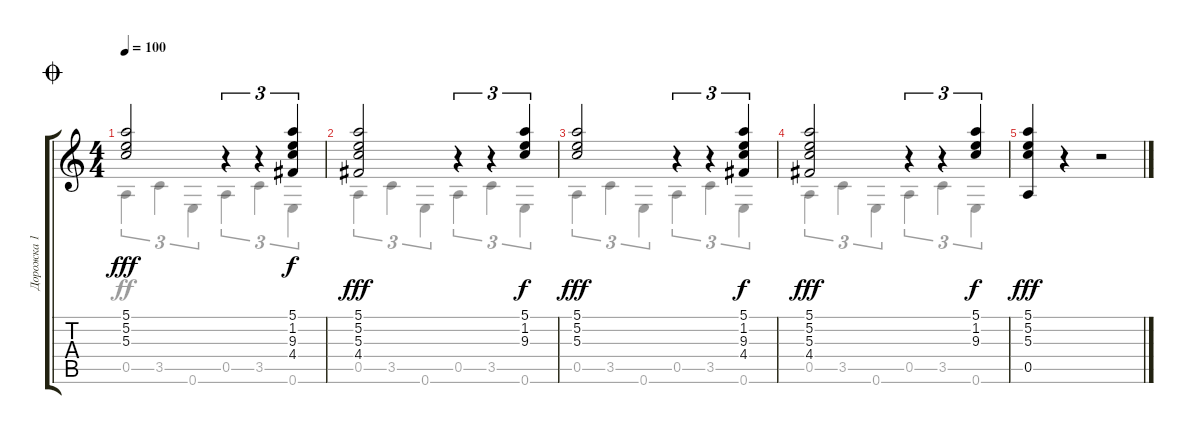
\track ("Дорожка 1" "Дорожка 1") {instrument acousticguitarsteel}
\staff {score tabs}
\tuning (E4 B3 G3 D3 A2 E2) {hide}
\voice
\ts (4 4)
\jump coda
\tempo 100
\clef g2
\ks c
(5.1 5.2 5.3).2{dy fff} r.4{tu (3 2)} r.4{tu (3 2)} (5.1 1.2 9.3 4.4).4{tu (3 2) dy f} |
(5.1 5.2 5.3 4.4).2{dy fff} r.4{tu (3 2)} r.4{tu (3 2)} (5.1 1.2 9.3).4{tu (3 2) dy f} |
(5.1 5.2 5.3).2{dy fff} r.4{tu (3 2)} r.4{tu (3 2)} (5.1 1.2 9.3 4.4).4{tu (3 2) dy f} |
(5.1 5.2 5.3 4.4).2{dy fff} r.4{tu (3 2)} r.4{tu (3 2)} (5.1 1.2 9.3).4{tu (3 2) dy f} |
(5.1 5.2 5.3 0.5).4{dy fff} r.4 r.2
\voice
\clef g2
\ottava regular
\simile none
\ks c
0.5.4{tu (3 2) dy ff} 3.5.4{tu (3 2)} 0.6.4{tu (3 2)} 0.5.4{tu (3 2)} 3.5.4{tu (3 2)} 0.6.4{tu (3 2)} |
0.5.4{tu (3 2)} 3.5.4{tu (3 2)} 0.6.4{tu (3 2)} 0.5.4{tu (3 2)} 3.5.4{tu (3 2)} 0.6.4{tu (3 2)} |
0.5.4{tu (3 2)} 3.5.4{tu (3 2)} 0.6.4{tu (3 2)} 0.5.4{tu (3 2)} 3.5.4{tu (3 2)} 0.6.4{tu (3 2)} |
0.5.4{tu (3 2)} 3.5.4{tu (3 2)} 0.6.4{tu (3 2)} 0.5.4{tu (3 2)} 3.5.4{tu (3 2)} 0.6.4{tu (3 2)} |
